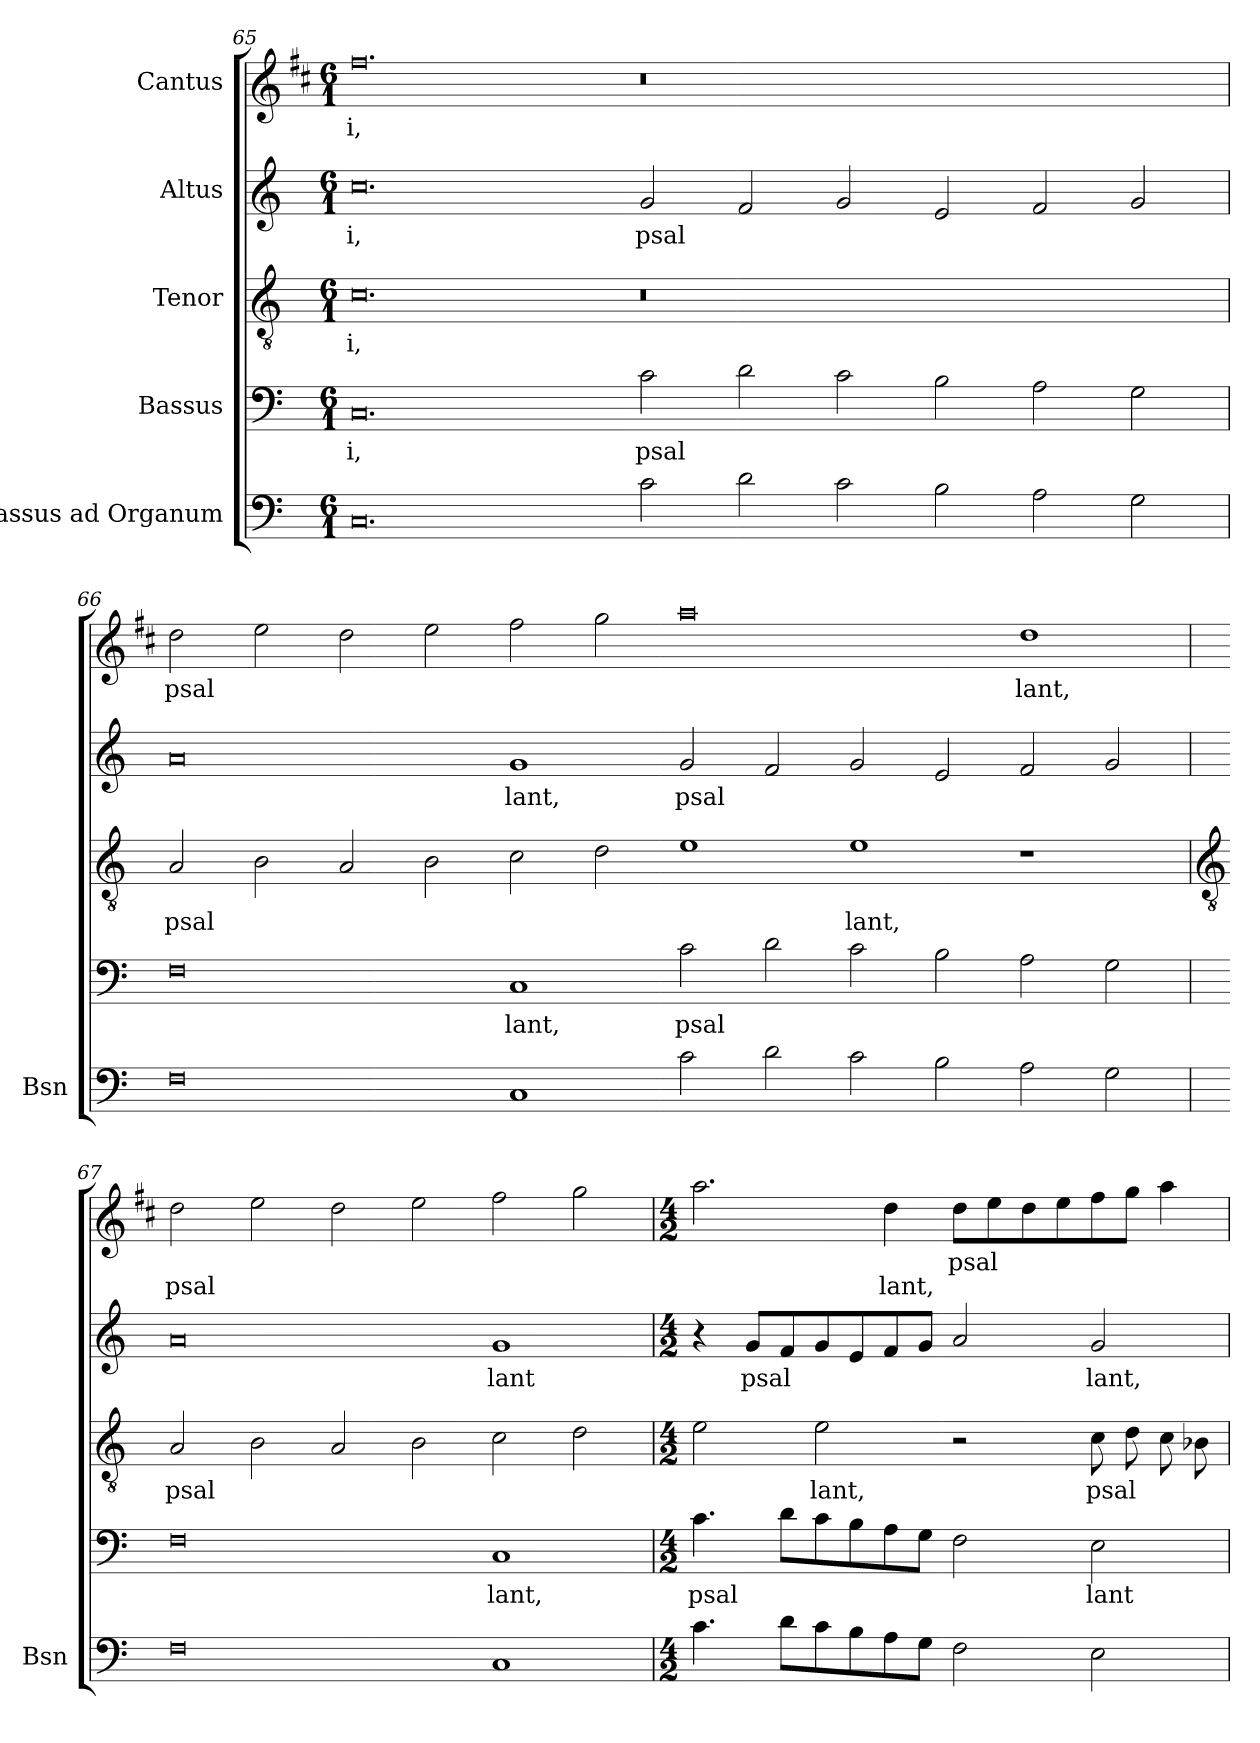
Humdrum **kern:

**kern	**kern	**text	**kern	**text	**kern	**text	**kern	**text	**text
*part5	*part4	*part4	*part3	*part3	*part2	*part2	*part1	*part1	*part1
*staff5	*staff4	*staff4	*staff3	*staff3	*staff2	*staff2	*staff1	*staff1	*staff1
*I"Bassus ad Organum	*I"Bassus	*	*I"Tenor	*	*I"Altus	*	*I"Cantus	*	*
*I'Bsn	*	*	*	*	*	*	*	*	*
*clefF4	*clefF4	*	*clefGv2	*	*clefG2	*	*clefG2	*	*
*	*	*	*	*	*	*	*ITrd1c2	*	*
*k[]	*k[]	*	*k[]	*	*k[]	*	*k[]	*	*
*C:	*C:	*	*C:	*	*C:	*	*C:	*	*
*M6/1	*M6/1	*	*M6/1	*	*M6/1	*	*M6/1	*	*
=65	=65	=65	=65	=65	=65	=65	=65	=65	=65
!	!	!LO:LY:b	!	!LO:LY:b	!	!LO:LY:b	!	!LO:LY:b	!
0.C	0.C	i,	0.c	i,	0.cc	i,	0.ee	i,	.
!	!	!LO:LY:b	!	!	!	!LO:LY:b	!	!	!
2c	2c	psal	0.r	.	2g	psal	0.r	.	.
2d	2d	.	.	.	2f	.	.	.	.
2c	2c	.	.	.	2g	.	.	.	.
2B	2B	.	.	.	2e	.	.	.	.
2A	2A	.	.	.	2f	.	.	.	.
2G	2G	.	.	.	2g	.	.	.	.
=66	=66	=66	=66	=66	=66	=66	=66	=66	=66
!	!	!	!	!LO:LY:b	!	!	!	!LO:LY:b	!
0F	0F	.	2A	psal	0a	.	2cc	psal	.
.	.	.	2B	.	.	.	2dd	.	.
.	.	.	2A	.	.	.	2cc	.	.
.	.	.	2B	.	.	.	2dd	.	.
!	!	!LO:LY:b	!	!	!	!LO:LY:b	!	!	!
1C	1C	lant,	2c	.	1g	lant,	2ee	.	.
.	.	.	2d	.	.	.	2ff	.	.
!	!	!LO:LY:b	!	!	!	!LO:LY:b	!	!	!
2c	2c	psal	1e	.	2g	psal	0gg	.	.
2d	2d	.	.	.	2f	.	.	.	.
!	!	!	!	!LO:LY:b	!	!	!	!	!
2c	2c	.	1e	lant,	2g	.	.	.	.
2B	2B	.	.	.	2e	.	.	.	.
!	!	!	!	!	!	!	!	!LO:LY:b	!
2A	2A	.	1r	.	2f	.	1cc	lant,	.
2G	2G	.	.	.	2g	.	.	.	.
!!LO:LB:g=z
=67	=67	=67	=67	=67	=67	=67	=67	=67	=67
*	*	*	*clefGv2	*	*	*	*	*	*
!	!	!	!	!LO:LY:b	!	!	!	!	!LO:LY:b
0F	0F	.	2A	psal	0a	.	2cc	.	psal
.	.	.	2B	.	.	.	2dd	.	.
.	.	.	2A	.	.	.	2cc	.	.
.	.	.	2B	.	.	.	2dd	.	.
!	!	!LO:LY:b	!	!	!	!LO:LY:b	!	!	!
1C	1C	lant,	2c	.	1g	lant	2ee	.	.
.	.	.	2d	.	.	.	2ff	.	.
=68	=68	=68	=68	=68	=68	=68	=68	=68	=68
*M4/2	*M4/2	*	*M4/2	*	*M4/2	*	*M4/2	*	*
!	!	!LO:LY:b	!	!	!	!	!	!	!
4.c	4.c	psal	2e	.	4r	.	2.gg	.	.
!	!	!	!	!	!	!LO:LY:b	!	!	!
.	.	.	.	.	8gL	psal	.	.	.
8dL	8dL	.	.	.	8f	.	.	.	.
!	!	!	!	!LO:LY:b	!	!	!	!	!
8c	8c	.	2e	lant,	8g	.	.	.	.
8B	8B	.	.	.	8e	.	.	.	.
!	!	!	!	!	!	!	!	!	!LO:LY:b
8A	8A	.	.	.	8f	.	4cc	.	lant,
8GJ	8GJ	.	.	.	8gJ	.	.	.	.
!	!	!	!	!	!	!	!	!LO:LY:b	!
2F	2F	.	2r	.	2a	.	8ccL	psal	.
.	.	.	.	.	.	.	8dd	.	.
.	.	.	.	.	.	.	8cc	.	.
.	.	.	.	.	.	.	8dd	.	.
!	!	!LO:LY:b	!	!LO:LY:b	!	!LO:LY:b	!	!	!
2E	2E	lant	8cL	psal	2g	lant,	8ee	.	.
.	.	.	8d	.	.	.	8ffJ	.	.
.	.	.	8c	.	.	.	4gg	.	.
.	.	.	8B-X	.	.	.	.	.	.
=	=	=	=	=	=	=	=	=	=
*-	*-	*-	*-	*-	*-	*-	*-	*-	*-
